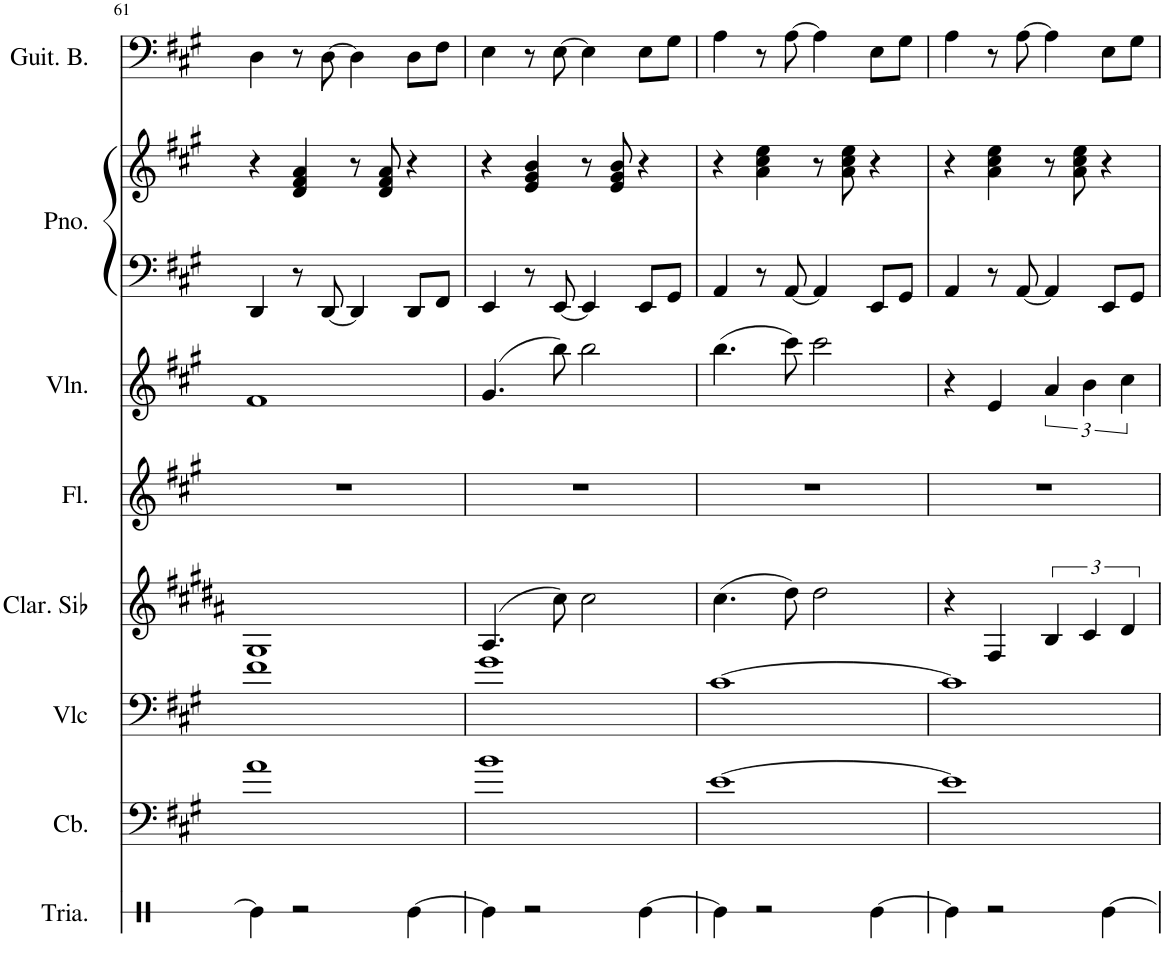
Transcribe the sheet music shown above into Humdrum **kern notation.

**kern	**kern	**kern	**kern	**kern	**kern	**kern	**kern	**kern
*part8	*part7	*part6	*part5	*part4	*part3	*part2	*part2	*part1
*staff9	*staff8	*staff7	*staff6	*staff5	*staff4	*staff3	*staff2	*staff1
*I"Triángulo	*I"Contrebasse	*I"Violoncelle	*I"Clarinette en Sib	*I"Flauta	*I"Violín	*I"Piano	*	*I"Bajo eléctrico
*	*I'Cb.	*I'Vlc	*I'Clar. Sib	*I'Fl.	*I'Vln.	*I'Pno.	*	*
!!LO:PB:g=z
*clefX	*clefF4	*clefF4	*clefG2	*clefG2	*clefG2	*clefF4	*clefG2	*clefF4
*	*Trd7c12	*	*Trd1c2	*	*	*	*	*Trd7c12
*k[]	*k[f#c#g#]	*k[f#c#g#]	*k[f#c#g#d#a#]	*k[f#c#g#]	*k[f#c#g#]	*k[f#c#g#]	*k[f#c#g#]	*k[f#c#g#]
*M4/4	*M4/4	*M4/4	*M4/4	*M4/4	*M4/4	*M4/4	*M4/4	*M4/4
=61	=61	=61	=61	=61	=61	=61	=61	=61
4Re\]	1a	1f#	1G#	1r	1f#	4DD/	4r	4D\
2r	.	.	.	.	.	8r	4d/ 4f#/ 4a/	8r
.	.	.	.	.	.	[8DD/	.	[8D\
.	.	.	.	.	.	4DD/]	8r	4D\]
.	.	.	.	.	.	.	8d/ 8f#/ 8a/	.
[4Re\	.	.	.	.	.	8DD/L	4r	8D\L
.	.	.	.	.	.	8FF#/J	.	8F#\J
=62	=62	=62	=62	=62	=62	=62	=62	=62
4Re\]	1b	1g#	(4.A#/	1r	(4.g#/	4EE/	4r	4E\
2r	.	.	.	.	.	8r	4e/ 4g#/ 4b/	8r
.	.	.	8cc#\)	.	8bb\)	[8EE/	.	[8E\
.	.	.	2cc#\	.	2bb\	4EE/]	8r	4E\]
.	.	.	.	.	.	.	8e/ 8g#/ 8b/	.
[4Re\	.	.	.	.	.	8EE/L	4r	8E\L
.	.	.	.	.	.	8GG#/J	.	8G#\J
=63	=63	=63	=63	=63	=63	=63	=63	=63
4Re\]	[1e	[1c#	(4.cc#\	1r	(4.bb\	4AA/	4r	4A\
2r	.	.	.	.	.	8r	4a\ 4cc#\ 4ee\	8r
.	.	.	8dd#\)	.	8ccc#\)	[8AA/	.	[8A\
.	.	.	2dd#\	.	2ccc#\	4AA/]	8r	4A\]
.	.	.	.	.	.	.	8a\ 8cc#\ 8ee\	.
[4Re\	.	.	.	.	.	8EE/L	4r	8E\L
.	.	.	.	.	.	8GG#/J	.	8G#\J
=64	=64	=64	=64	=64	=64	=64	=64	=64
4Re\]	1e]	1c#]	4r	1r	4r	4AA/	4r	4A\
2r	.	.	4F#/	.	4e/	8r	4a\ 4cc#\ 4ee\	8r
.	.	.	.	.	.	[8AA/	.	[8A\
.	.	.	6B/	.	6a/	4AA/]	8r	4A\]
.	.	.	.	.	.	.	8a\ 8cc#\ 8ee\	.
.	.	.	6c#/	.	6b\	.	.	.
[4Re\	.	.	.	.	.	8EE/L	4r	8E\L
.	.	.	6d#/	.	6cc#\	.	.	.
.	.	.	.	.	.	8GG#/J	.	8G#\J
=	=	=	=	=	=	=	=	=
*-	*-	*-	*-	*-	*-	*-	*-	*-
